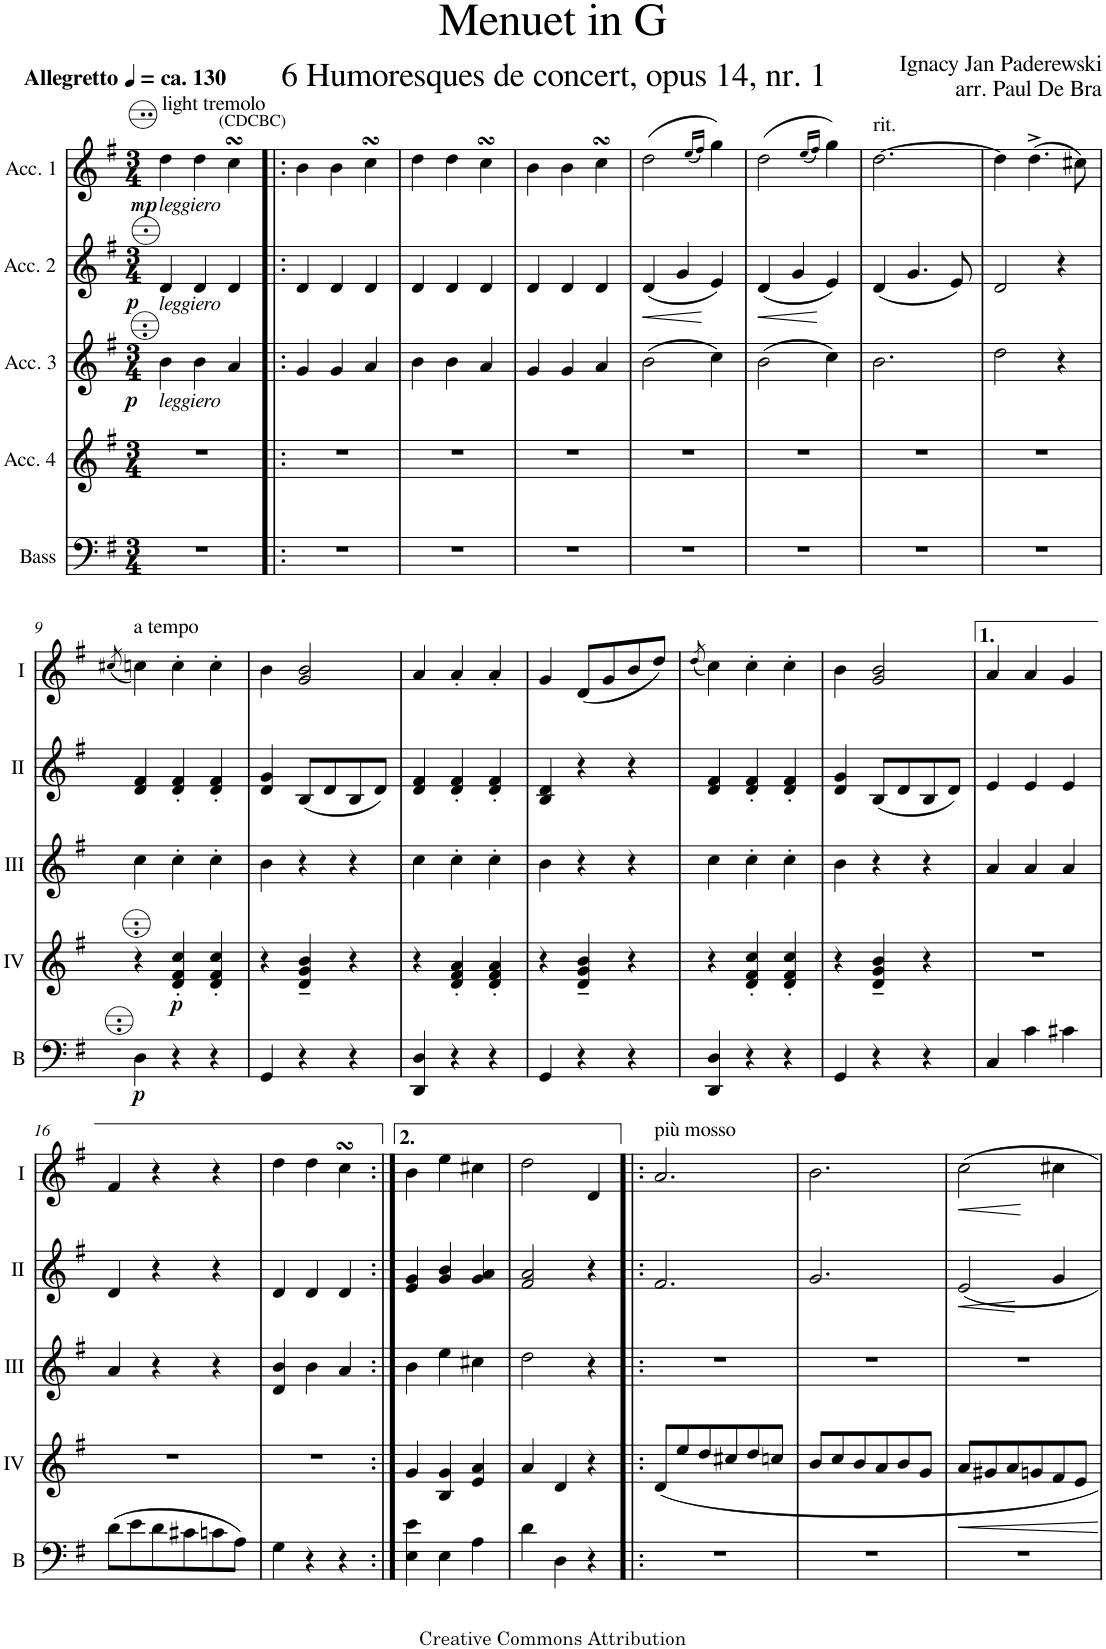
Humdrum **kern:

**kern	**dynam	**kern	**dynam	**kern	**dynam	**kern	**dynam	**kern	**dynam
*part5	*part5	*part4	*part4	*part3	*part3	*part2	*part2	*part1	*part1
*staff5	*staff5	*staff4	*staff4	*staff3	*staff3	*staff2	*staff2	*staff1	*staff1
*I"Bass	*	*I"Acc. 4	*	*I"Acc. 3	*	*I"Acc. 2	*	*I"Acc. 1	*
*I'B	*	*	*	*	*	*	*	*	*
*clefF4	*	*clefG2	*	*clefG2	*	*clefG2	*	*clefG2	*
*Trd7c12	*	*Trd7c12	*	*Trd7c12	*	*	*	*	*
*k[f#]	*	*k[f#]	*	*k[f#]	*	*k[f#]	*	*k[f#]	*
*M3/4	*	*M3/4	*	*M3/4	*	*M3/4	*	*M3/4	*
=1	=1	=1	=1	=1	=1	=1	=1	=1	=1
!	!	!	!	!	!	!	!	!LO:TX:a:B:t=ca. 130	!
!	!	!	!	!	!	!	!	!LO:TX:a:B:t=Allegretto	!
!	!	!	!	!	!	!	!	!LO:TX:b:i:t=leggiero	!
!	!	!	!	!	!	!	!	!LO:TX:a:t=light tremolo	!
!	!	!	!	!	!	!LO:TX:b:i:t=leggiero	!	!	!
!	!	!	!	!LO:TX:b:i:t=leggiero	!	!	!	!	!
!	!	!	!	!	!LO:DY:b	!	!LO:DY:b	!	!LO:DY:b
2.r	.	2.r	.	4b\	p	4d/	p	4dd\	mp
.	.	.	.	4b\	.	4d/	.	4dd\	.
!	!	!	!	!	!	!	!	!LO:TX:a:t=(CDCBC)	!
.	.	.	.	4a/	.	4d/	.	4ccsSSs\	.
=2!|:	=2!|:	=2!|:	=2!|:	=2!|:	=2!|:	=2!|:	=2!|:	=2!|:	=2!|:
2.r	.	2.r	.	4g/	.	4d/	.	4b\	.
.	.	.	.	4g/	.	4d/	.	4b\	.
.	.	.	.	4a/	.	4d/	.	4ccsSSs\	.
=3	=3	=3	=3	=3	=3	=3	=3	=3	=3
2.r	.	2.r	.	4b\	.	4d/	.	4dd\	.
.	.	.	.	4b\	.	4d/	.	4dd\	.
.	.	.	.	4a/	.	4d/	.	4ccsSSs\	.
=4	=4	=4	=4	=4	=4	=4	=4	=4	=4
2.r	.	2.r	.	4g/	.	4d/	.	4b\	.
.	.	.	.	4g/	.	4d/	.	4b\	.
.	.	.	.	4a/	.	4d/	.	4ccsSSs\	.
=5	=5	=5	=5	=5	=5	=5	=5	=5	=5
!	!	!	!	!	!	!	!LO:HP:b	!	!
2.r	.	2.r	.	(2b\	.	(4d/	<	(2dd\	.
.	.	.	.	.	.	4g/	.	.	.
.	.	.	.	.	.	.	.	(16qee/LL	.
.	.	.	.	.	.	.	.	16qff#/JJ)	.
.	.	.	.	4cc\)	.	4e/)	[	4gg\)	.
=6	=6	=6	=6	=6	=6	=6	=6	=6	=6
!	!	!	!	!	!	!	!LO:HP:b	!	!
2.r	.	2.r	.	(2b\	.	(4d/	<	(2dd\	.
.	.	.	.	.	.	4g/	.	.	.
.	.	.	.	.	.	.	.	(16qee/LL	.
.	.	.	.	.	.	.	.	16qff#/JJ)	.
.	.	.	.	4cc\)	.	4e/)	[	4gg\)	.
=7	=7	=7	=7	=7	=7	=7	=7	=7	=7
!	!	!	!	!	!	!	!	!LO:TX:a:t=rit.	!
2.r	.	2.r	.	2.b\	.	(4d/	.	[2.dd\	.
.	.	.	.	.	.	4.g/	.	.	.
.	.	.	.	.	.	8e/)	.	.	.
=8	=8	=8	=8	=8	=8	=8	=8	=8	=8
2.r	.	2.r	.	2dd\	.	2d/	.	4dd\]	.
.	.	.	.	.	.	.	.	(4.dd^\	.
.	.	.	.	4r	.	4r	.	.	.
.	.	.	.	.	.	.	.	8cc#X\)	.
!!LO:LB:g=z
=9	=9	=9	=9	=9	=9	=9	=9	=9	=9
.	.	.	.	.	.	.	.	(8qcc#X/	.
!	!	!	!	!	!	!	!	!LO:TX:a:t=a tempo	!
!	!LO:DY:b	!	!	!	!	!	!	!	!
4D\	p	4r	.	4cc\	.	4d/ 4f#/	.	4ccn\)	.
!	!	!	!LO:DY:b	!	!	!	!	!	!
4r	.	4d/' 4f#/' 4cc/'	p	4cc'\	.	4d/' 4f#/'	.	4cc'\	.
4r	.	4d/' 4f#/' 4cc/'	.	4cc'\	.	4d/' 4f#/'	.	4cc'\	.
=10	=10	=10	=10	=10	=10	=10	=10	=10	=10
4GG/	.	4r	.	4b\	.	4d/ 4g/	.	4b\	.
4r	.	4d/~ 4g/~ 4b/~	.	4r	.	(8B/L	.	2g/ 2b/	.
.	.	.	.	.	.	8d/	.	.	.
4r	.	4r	.	4r	.	8B/	.	.	.
.	.	.	.	.	.	8d/J)	.	.	.
=11	=11	=11	=11	=11	=11	=11	=11	=11	=11
4DD/ 4D/	.	4r	.	4cc\	.	4d/ 4f#/	.	4a/	.
4r	.	4d/' 4f#/' 4a/'	.	4cc'\	.	4d/' 4f#/'	.	4a'/	.
4r	.	4d/' 4f#/' 4a/'	.	4cc'\	.	4d/' 4f#/'	.	4a'/	.
=12	=12	=12	=12	=12	=12	=12	=12	=12	=12
4GG/	.	4r	.	4b\	.	4B/ 4d/	.	4g/	.
4r	.	4d/~ 4g/~ 4b/~	.	4r	.	4r	.	(8d/L	.
.	.	.	.	.	.	.	.	8g/	.
4r	.	4r	.	4r	.	4r	.	8b/	.
.	.	.	.	.	.	.	.	8dd/J)	.
=13	=13	=13	=13	=13	=13	=13	=13	=13	=13
.	.	.	.	.	.	.	.	(8qdd/	.
4DD/ 4D/	.	4r	.	4cc\	.	4d/ 4f#/	.	4cc\)	.
4r	.	4d/' 4f#/' 4cc/'	.	4cc'\	.	4d/' 4f#/'	.	4cc'\	.
4r	.	4d/' 4f#/' 4cc/'	.	4cc'\	.	4d/' 4f#/'	.	4cc'\	.
=14	=14	=14	=14	=14	=14	=14	=14	=14	=14
4GG/	.	4r	.	4b\	.	4d/ 4g/	.	4b\	.
4r	.	4d/~ 4g/~ 4b/~	.	4r	.	(8B/L	.	2g/ 2b/	.
.	.	.	.	.	.	8d/	.	.	.
4r	.	4r	.	4r	.	8B/	.	.	.
.	.	.	.	.	.	8d/J)	.	.	.
=15	=15	=15	=15	=15	=15	=15	=15	=15	=15
4C/	.	2.r	.	4a/	.	4e/	.	4a/	.
4c\	.	.	.	4a/	.	4e/	.	4a/	.
4c#X\	.	.	.	4a/	.	4e/	.	4g/	.
!!LO:LB:g=z
=16	=16	=16	=16	=16	=16	=16	=16	=16	=16
(8d\L	.	2.r	.	4a/	.	4d/	.	4f#/	.
8e\	.	.	.	.	.	.	.	.	.
8d\	.	.	.	4r	.	4r	.	4r	.
8c#X\	.	.	.	.	.	.	.	.	.
8cn\	.	.	.	4r	.	4r	.	4r	.
8A\J)	.	.	.	.	.	.	.	.	.
=17	=17	=17	=17	=17	=17	=17	=17	=17	=17
4G\	.	2.r	.	4d/ 4b/	.	4d/	.	4dd\	.
4r	.	.	.	4b\	.	4d/	.	4dd\	.
4r	.	.	.	4a/	.	4d/	.	4ccsSSs\	.
=18:|!	=18:|!	=18:|!	=18:|!	=18:|!	=18:|!	=18:|!	=18:|!	=18:|!	=18:|!
4E\ 4e\	.	4g/	.	4b\	.	4e/ 4g/	.	4b\	.
4E\	.	4B/ 4g/	.	4ee\	.	4g/ 4b/	.	4ee\	.
4A\	.	4e/ 4a/	.	4cc#X\	.	4g/ 4a/	.	4cc#X\	.
=19	=19	=19	=19	=19	=19	=19	=19	=19	=19
4d\	.	4a/	.	2dd\	.	2f#/ 2a/	.	2dd\	.
4D\	.	4d/	.	.	.	.	.	.	.
4r	.	4r	.	4r	.	4r	.	4d/	.
=20!|:	=20!|:	=20!|:	=20!|:	=20!|:	=20!|:	=20!|:	=20!|:	=20!|:	=20!|:
!	!	!	!	!	!	!	!	!LO:TX:a:t=più mosso	!
2.r	.	8d/L	.	2.r	.	2.f#/	.	2.a/	.
.	.	8ee/	.	.	.	.	.	.	.
.	.	8dd/	.	.	.	.	.	.	.
.	.	8cc#X/	.	.	.	.	.	.	.
.	.	8dd/	.	.	.	.	.	.	.
.	.	8ccn/J	.	.	.	.	.	.	.
=21	=21	=21	=21	=21	=21	=21	=21	=21	=21
2.r	.	8b/L	.	2.r	.	2.g/	.	2.b\	.
.	.	8cc/	.	.	.	.	.	.	.
.	.	8b/	.	.	.	.	.	.	.
.	.	8a/	.	.	.	.	.	.	.
.	.	8b/	.	.	.	.	.	.	.
.	.	8g/J	.	.	.	.	.	.	.
=22	=22	=22	=22	=22	=22	=22	=22	=22	=22
2.r	.	8a/L	.	2.r	.	2e/	.	2cc\	.
.	.	8g#X/	.	.	.	.	.	.	.
.	.	8a/	.	.	.	.	.	.	.
.	.	8gn/	.	.	.	.	.	.	.
.	.	8f#/	.	.	.	4g/	.	4cc#X\	.
.	.	8e/J	.	.	.	.	.	.	.
=	=	=	=	=	=	=	=	=	=
*-	*-	*-	*-	*-	*-	*-	*-	*-	*-
